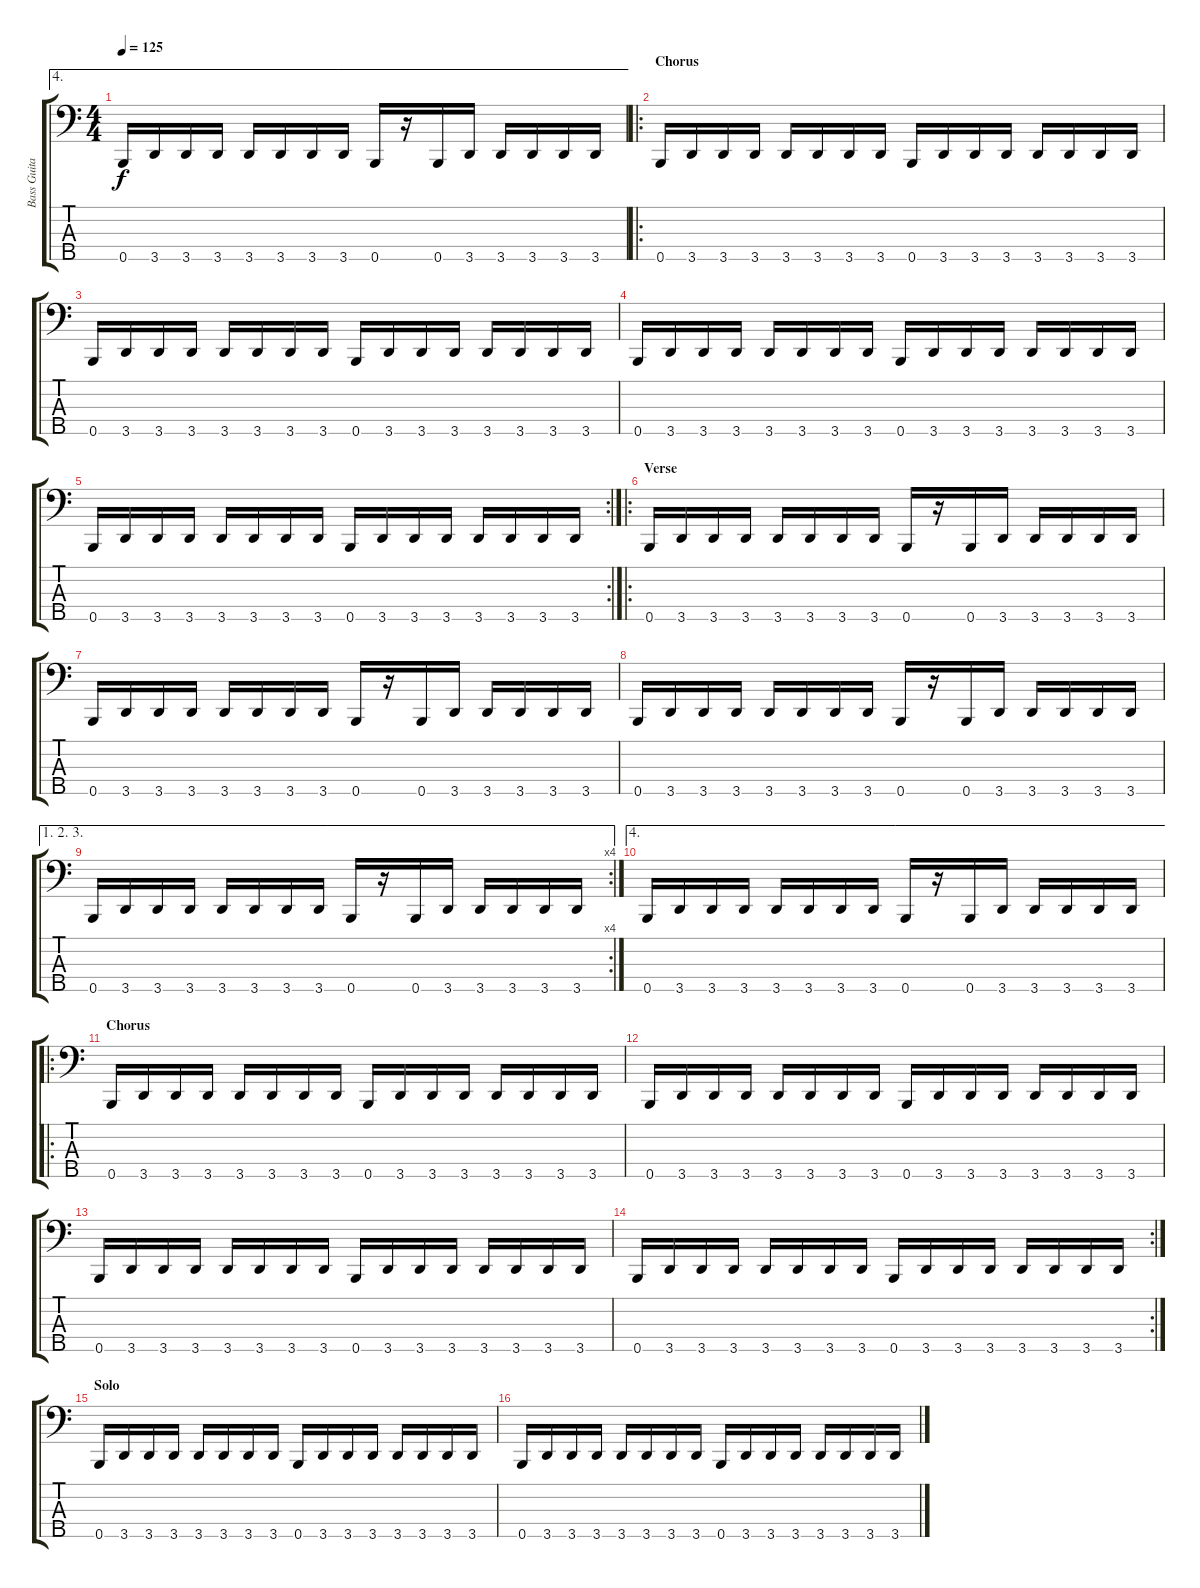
\track ("Bass Guitar" "Bass Guita") {instrument slapbass1}
\staff {score tabs}
\tuning (G2 D2 A1 E1 B0) {hide}
\ae 4
\ts (4 4)
\tempo 125
\clef f4
\ks c
0.5.16{dy f} 3.5.16 3.5.16 3.5.16 3.5.16 3.5.16 3.5.16 3.5.16 0.5.16 r.16 0.5.16 3.5.16 3.5.16 3.5.16 3.5.16 3.5.16 |
\ro
\section ("" "Chorus")
0.5.16 3.5.16 3.5.16 3.5.16 3.5.16 3.5.16 3.5.16 3.5.16 0.5.16 3.5.16 3.5.16 3.5.16 3.5.16 3.5.16 3.5.16 3.5.16 |
0.5.16 3.5.16 3.5.16 3.5.16 3.5.16 3.5.16 3.5.16 3.5.16 0.5.16 3.5.16 3.5.16 3.5.16 3.5.16 3.5.16 3.5.16 3.5.16 |
0.5.16 3.5.16 3.5.16 3.5.16 3.5.16 3.5.16 3.5.16 3.5.16 0.5.16 3.5.16 3.5.16 3.5.16 3.5.16 3.5.16 3.5.16 3.5.16 |
\rc 2
0.5.16 3.5.16 3.5.16 3.5.16 3.5.16 3.5.16 3.5.16 3.5.16 0.5.16 3.5.16 3.5.16 3.5.16 3.5.16 3.5.16 3.5.16 3.5.16 |
\ro
\section ("" "Verse")
0.5.16 3.5.16 3.5.16 3.5.16 3.5.16 3.5.16 3.5.16 3.5.16 0.5.16 r.16 0.5.16 3.5.16 3.5.16 3.5.16 3.5.16 3.5.16 |
0.5.16 3.5.16 3.5.16 3.5.16 3.5.16 3.5.16 3.5.16 3.5.16 0.5.16 r.16 0.5.16 3.5.16 3.5.16 3.5.16 3.5.16 3.5.16 |
0.5.16 3.5.16 3.5.16 3.5.16 3.5.16 3.5.16 3.5.16 3.5.16 0.5.16 r.16 0.5.16 3.5.16 3.5.16 3.5.16 3.5.16 3.5.16 |
\ae (1 2 3)
\rc 4
0.5.16 3.5.16 3.5.16 3.5.16 3.5.16 3.5.16 3.5.16 3.5.16 0.5.16 r.16 0.5.16 3.5.16 3.5.16 3.5.16 3.5.16 3.5.16 |
\ae 4
0.5.16 3.5.16 3.5.16 3.5.16 3.5.16 3.5.16 3.5.16 3.5.16 0.5.16 r.16 0.5.16 3.5.16 3.5.16 3.5.16 3.5.16 3.5.16 |
\ro
\section ("" "Chorus")
0.5.16 3.5.16 3.5.16 3.5.16 3.5.16 3.5.16 3.5.16 3.5.16 0.5.16 3.5.16 3.5.16 3.5.16 3.5.16 3.5.16 3.5.16 3.5.16 |
0.5.16 3.5.16 3.5.16 3.5.16 3.5.16 3.5.16 3.5.16 3.5.16 0.5.16 3.5.16 3.5.16 3.5.16 3.5.16 3.5.16 3.5.16 3.5.16 |
0.5.16 3.5.16 3.5.16 3.5.16 3.5.16 3.5.16 3.5.16 3.5.16 0.5.16 3.5.16 3.5.16 3.5.16 3.5.16 3.5.16 3.5.16 3.5.16 |
\rc 2
0.5.16 3.5.16 3.5.16 3.5.16 3.5.16 3.5.16 3.5.16 3.5.16 0.5.16 3.5.16 3.5.16 3.5.16 3.5.16 3.5.16 3.5.16 3.5.16 |
\section ("" "Solo")
0.5.16 3.5.16 3.5.16 3.5.16 3.5.16 3.5.16 3.5.16 3.5.16 0.5.16 3.5.16 3.5.16 3.5.16 3.5.16 3.5.16 3.5.16 3.5.16 |
0.5.16 3.5.16 3.5.16 3.5.16 3.5.16 3.5.16 3.5.16 3.5.16 0.5.16 3.5.16 3.5.16 3.5.16 3.5.16 3.5.16 3.5.16 3.5.16
